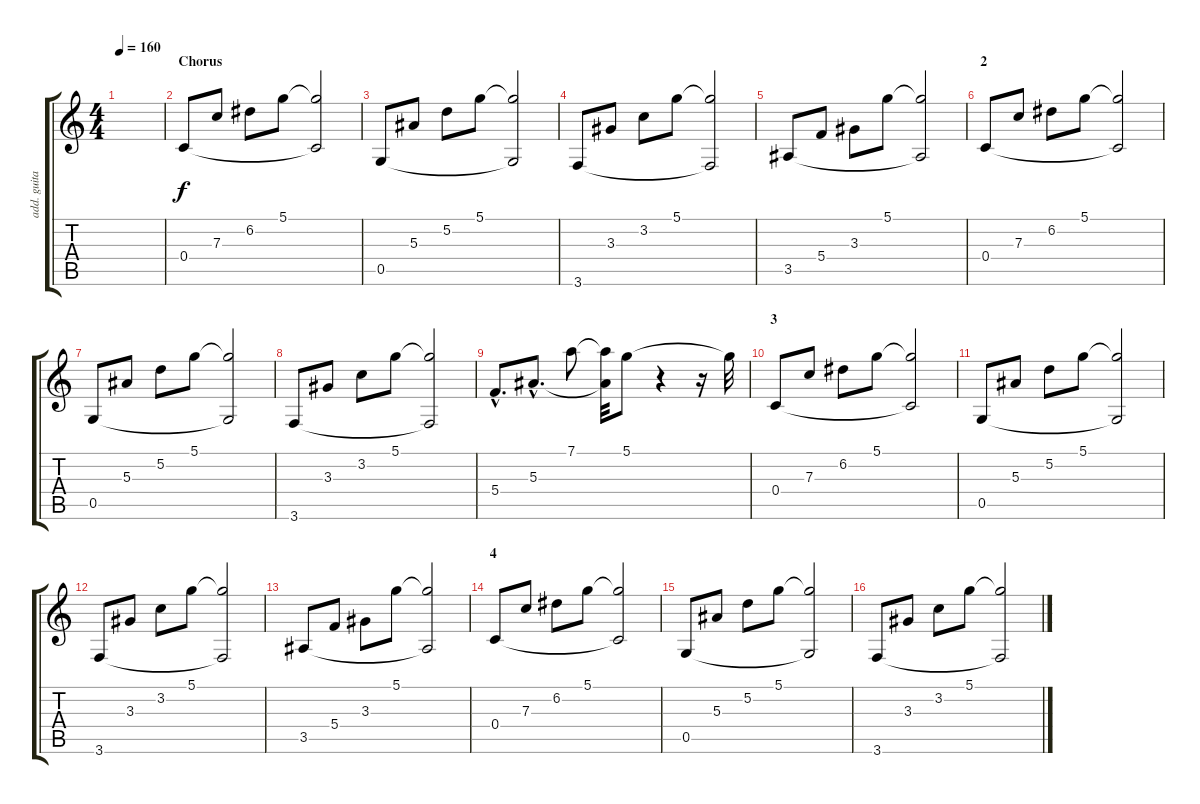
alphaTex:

\track ("add. guitar (Acoustic)" "add. guita") {instrument acousticguitarsteel}
\staff {score tabs}
\tuning (D4 A3 F3 C3 G2 D2) {hide}
\ts (4 4)
\tempo 160
\clef g2
\ks c
|
\section ("" "Chorus")
0.4.8 7.3.8 6.2.8 5.1.8 (5.1{t} 0.4{t}).2 |
0.5.8 5.3.8 5.2.8 5.1.8 (5.1{t} 0.5{t}).2 |
3.6.8 3.3.8 3.2.8 5.1.8 (5.1{t} 3.6{t}).2 |
3.5.8 5.4.8 3.3.8 5.1.8 (5.1{t} 3.5{t}).2 |
\section ("" "2")
0.4.8 7.3.8 6.2.8 5.1.8 (5.1{t} 0.4{t}).2 |
0.5.8 5.3.8 5.2.8 5.1.8 (5.1{t} 0.5{t}).2 |
3.6.8 3.3.8 3.2.8 5.1.8 (5.1{t} 3.6{t}).2 |
5.4{hac}.8{d} 5.3{hac}.8{d} 7.1.8 (7.1{t} 5.3{t}).32 5.1.8 r.4 r.16 5.1{t}.32 |
\section ("" "3")
0.4.8 7.3.8 6.2.8 5.1.8 (5.1{t} 0.4{t}).2 |
0.5.8 5.3.8 5.2.8 5.1.8 (5.1{t} 0.5{t}).2 |
3.6.8 3.3.8 3.2.8 5.1.8 (5.1{t} 3.6{t}).2 |
3.5.8 5.4.8 3.3.8 5.1.8 (5.1{t} 3.5{t}).2 |
\section ("" "4")
0.4.8 7.3.8 6.2.8 5.1.8 (5.1{t} 0.4{t}).2 |
0.5.8 5.3.8 5.2.8 5.1.8 (5.1{t} 0.5{t}).2 |
3.6.8 3.3.8 3.2.8 5.1.8 (5.1{t} 3.6{t}).2
